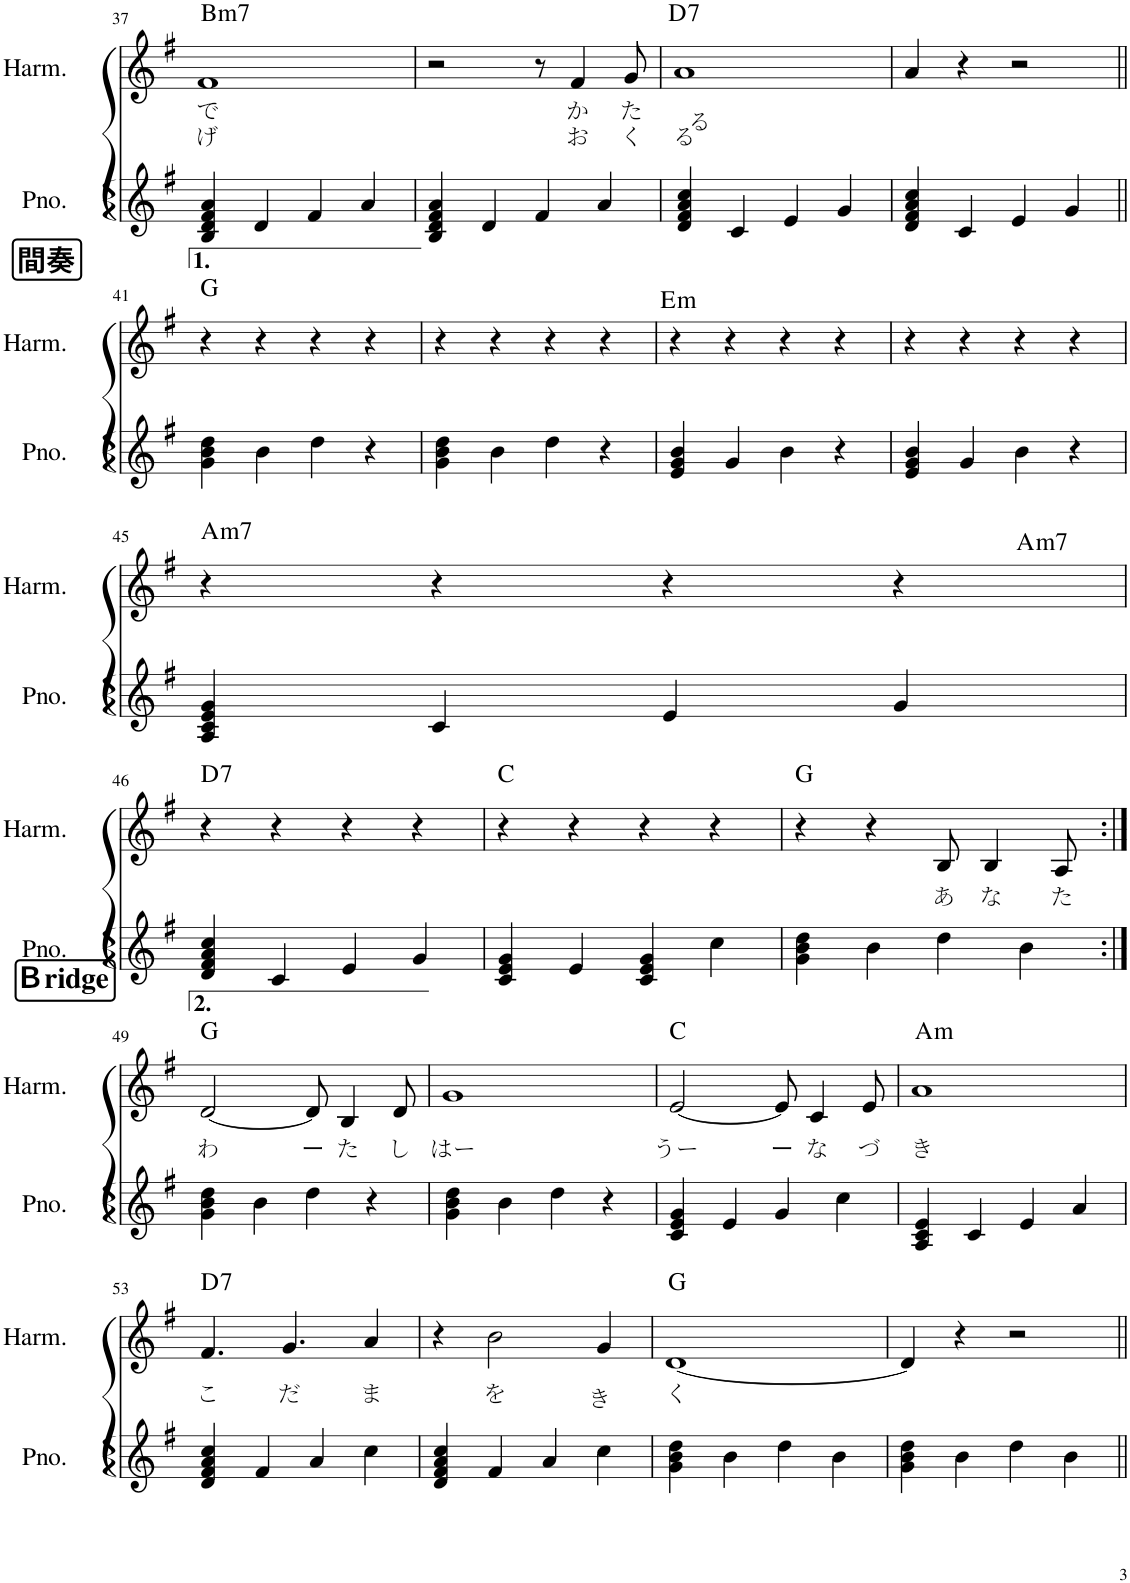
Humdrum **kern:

**kern	**kern	**text	**text	**harte
*part2	*part1	*part1	*part1	*part1
*staff2	*staff1	*staff1	*staff1	*
*I"ピアノ	*I"ハーモニカ	*	*	*
!!LO:PB:g=z
*clefG2	*clefG2	*	*	*
*k[f#]	*k[f#]	*	*	*
*M4/4	*M4/4	*	*	*
=37	=37	=37	=37	=37
!	!	!LO:LY:b	!LO:LY:b	!LO:H:kt=m7
4B/ 4d/ 4f#/ 4a/	1f#	で	げ	B:min7
4d/	.	.	.	.
4f#/	.	.	.	.
4a/	.	.	.	.
=38	=38	=38	=38	=38
4B/ 4d/ 4f#/ 4a/	2r	.	.	.
4d/	.	.	.	.
4f#/	8r	.	.	.
!	!	!LO:LY:b	!LO:LY:b	!
.	4f#/	か	お	.
4a/	.	.	.	.
!	!	!LO:LY:b	!LO:LY:b	!
.	8g/	た	く	.
=39	=39	=39	=39	=39
!	!	!LO:LY:b	!LO:LY:b	!LO:H:kt=7
4d/ 4f#/ 4a/ 4cc/	1a	る	る	D:7
4c/	.	.	.	.
4e/	.	.	.	.
4g/	.	.	.	.
=40	=40	=40	=40	=40
4d/ 4f#/ 4a/ 4cc/	4a/	.	.	.
4c/	4r	.	.	.
4e/	2r	.	.	.
4g/	.	.	.	.
!!LO:LB:g=z
!!LO:REH:place=s1:a:B:cj:fs=14:t=間奏
=41||	=41||	=41||	=41||	=41||
4g\ 4b\ 4dd\	4r	.	.	G:maj
4b\	4r	.	.	.
4dd\	4r	.	.	.
4r	4r	.	.	.
=42	=42	=42	=42	=42
4g\ 4b\ 4dd\	4r	.	.	.
4b\	4r	.	.	.
4dd\	4r	.	.	.
4r	4r	.	.	.
=43	=43	=43	=43	=43
!	!	!	!	!LO:H:kt=m
4e/ 4g/ 4b/	4r	.	.	E:min
4g/	4r	.	.	.
4b\	4r	.	.	.
4r	4r	.	.	.
=44	=44	=44	=44	=44
4e/ 4g/ 4b/	4r	.	.	.
4g/	4r	.	.	.
4b\	4r	.	.	.
4r	4r	.	.	.
!!LO:LB:g=z
=45	=45	=45	=45	=45
!	!	!	!	!LO:H:n=1:kt=m7
!	!	!	!	!LO:H:n=2:kt=m7
4A/ 4c/ 4e/ 4g/	4r	.	.	A:min7 A:min7
4c/	4r	.	.	.
4e/	4r	.	.	.
4g/	4r	.	.	.
!!LO:LB:g=z
=46	=46	=46	=46	=46
!	!	!	!	!LO:H:kt=7
4d/ 4f#/ 4a/ 4cc/	4r	.	.	D:7
4c/	4r	.	.	.
4e/	4r	.	.	.
4g/	4r	.	.	.
=47	=47	=47	=47	=47
!	!	!	!	!LO:H:kt=Ⅽ
4c/ 4e/ 4g/	4r	.	.	N
4e/	4r	.	.	.
4c/ 4e/ 4g/	4r	.	.	.
4cc\	4r	.	.	.
=48	=48	=48	=48	=48
4g\ 4b\ 4dd\	4r	.	.	G:maj
4b\	4r	.	.	.
!	!	!LO:LY:b	!	!
4dd\	8B/	あ	.	.
!	!	!LO:LY:b	!	!
.	4B/	な	.	.
4b\	.	.	.	.
!	!	!LO:LY:b	!	!
.	8A/	た	.	.
!!LO:LB:g=z
!!LO:REH:place=s1:a:B:cj:fs=14:t=Ｂridge
=49:|!	=49:|!	=49:|!	=49:|!	=49:|!
!	!	!LO:LY:b	!	!
4g\ 4b\ 4dd\	[2d/	わ	.	G:maj
4b\	.	.	.	.
!	!	!LO:LY:b	!	!
4dd\	8d/]	ー	.	.
!	!	!LO:LY:b	!	!
.	4B/	た	.	.
4r	.	.	.	.
!	!	!LO:LY:b	!	!
.	8d/	し	.	.
=50	=50	=50	=50	=50
!	!	!LO:LY:b	!	!
4g\ 4b\ 4dd\	1g	はー	.	.
4b\	.	.	.	.
4dd\	.	.	.	.
4r	.	.	.	.
=51	=51	=51	=51	=51
!	!	!LO:LY:b	!	!
4c/ 4e/ 4g/	[2e/	うー	.	C:maj
4e/	.	.	.	.
!	!	!LO:LY:b	!	!
4g/	8e/]	ー	.	.
!	!	!LO:LY:b	!	!
.	4c/	な	.	.
4cc\	.	.	.	.
!	!	!LO:LY:b	!	!
.	8e/	づ	.	.
=52	=52	=52	=52	=52
!	!	!LO:LY:b	!	!LO:H:kt=m
4A/ 4c/ 4e/	1a	き	.	A:min
4c/	.	.	.	.
4e/	.	.	.	.
4a/	.	.	.	.
!!LO:LB:g=z
=53	=53	=53	=53	=53
!	!	!LO:LY:b	!	!LO:H:kt=7
4d/ 4f#/ 4a/ 4cc/	4.f#/	こ	.	D:7
4f#/	.	.	.	.
!	!	!LO:LY:b	!	!
.	4.g/	だ	.	.
4a/	.	.	.	.
!	!	!LO:LY:b	!	!
4cc\	4a/	ま	.	.
=54	=54	=54	=54	=54
4d/ 4f#/ 4a/ 4cc/	4r	.	.	.
!	!	!LO:LY:b	!	!
4f#/	2b\	を	.	.
4a/	.	.	.	.
!	!	!LO:LY:b	!	!
4cc\	4g/	き	.	.
=55	=55	=55	=55	=55
!	!	!LO:LY:b	!	!
4g\ 4b\ 4dd\	[1d	く	.	G:maj
4b\	.	.	.	.
4dd\	.	.	.	.
4b\	.	.	.	.
=56	=56	=56	=56	=56
4g\ 4b\ 4dd\	4d/]	.	.	.
4b\	4r	.	.	.
4dd\	2r	.	.	.
4b\	.	.	.	.
=||	=||	=||	=||	=||
*-	*-	*-	*-	*-
